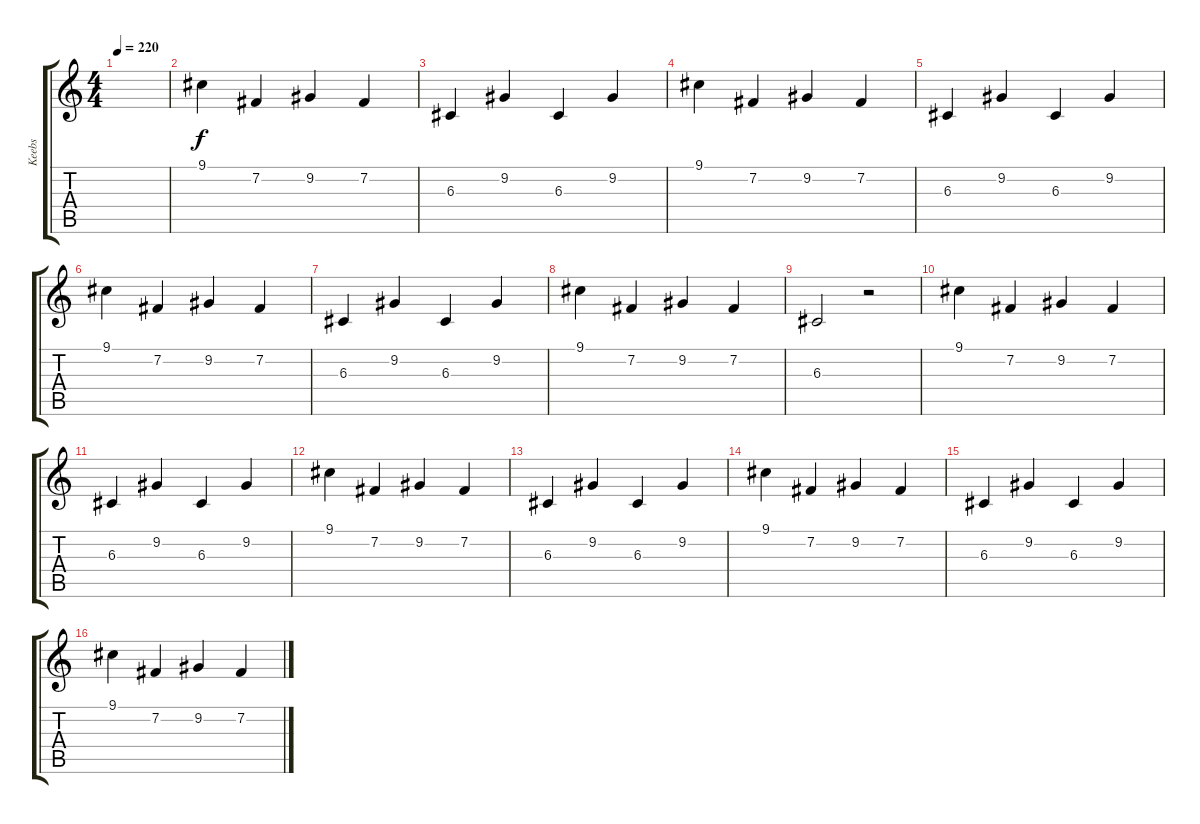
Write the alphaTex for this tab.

\track ("Keebs" "Keebs") {instrument lead8bassandlead}
\staff {score tabs}
\tuning (E4 B3 G3 D3 A2 E2) {hide}
\ts (4 4)
\tempo 220
\clef g2
\ks c
|
9.1.4 7.2.4 9.2.4 7.2.4 |
6.3.4 9.2.4 6.3.4 9.2.4 |
9.1.4 7.2.4 9.2.4 7.2.4 |
6.3.4 9.2.4 6.3.4 9.2.4 |
9.1.4 7.2.4 9.2.4 7.2.4 |
6.3.4 9.2.4 6.3.4 9.2.4 |
9.1.4 7.2.4 9.2.4 7.2.4 |
6.3.2 r.2 |
9.1.4 7.2.4 9.2.4 7.2.4 |
6.3.4 9.2.4 6.3.4 9.2.4 |
9.1.4 7.2.4 9.2.4 7.2.4 |
6.3.4 9.2.4 6.3.4 9.2.4 |
9.1.4 7.2.4 9.2.4 7.2.4 |
6.3.4 9.2.4 6.3.4 9.2.4 |
9.1.4 7.2.4 9.2.4 7.2.4
